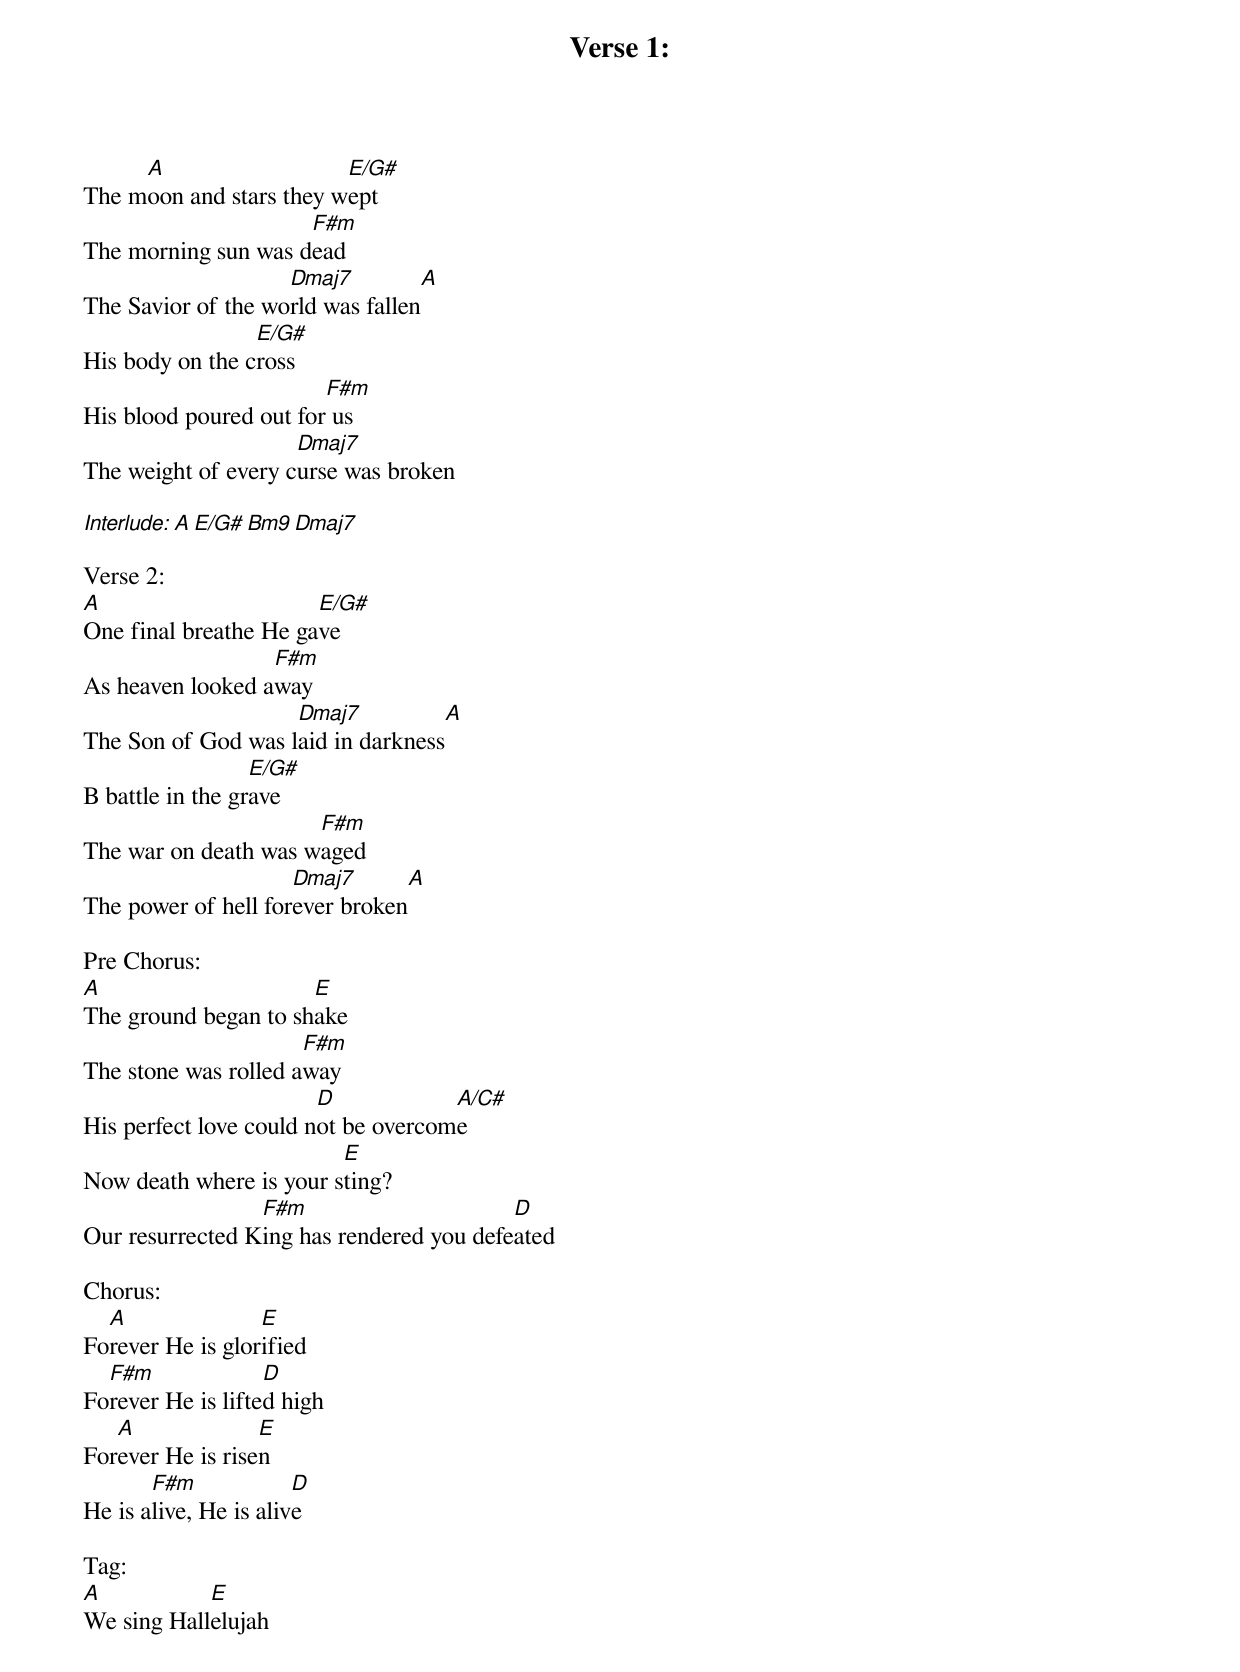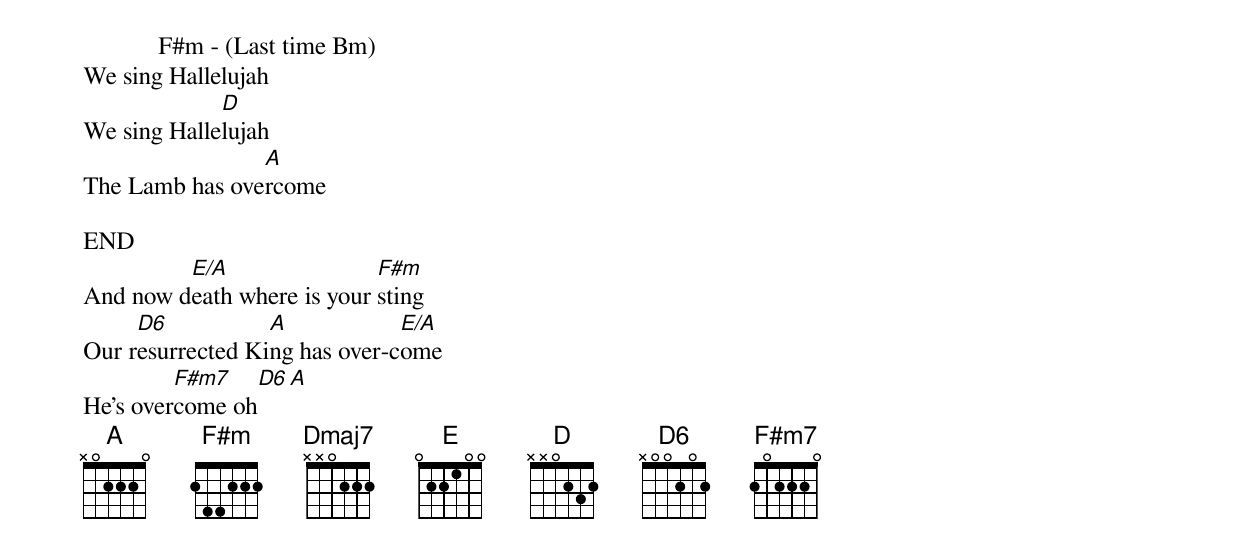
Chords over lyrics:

Verse 1:
     A                   E/G#
The moon and stars they wept
                     F#m
The morning sun was dead
                    Dmaj7             A
The Savior of the world was fallen
                 E/G#
His body on the cross
                        F#m
His blood poured out for us
                     Dmaj7
The weight of every curse was broken

Interlude:  A    E/G#    Bm9  Dmaj7

Verse 2:
A                      E/G#
One final breathe He gave
                  F#m
As heaven looked away
                    Dmaj7           A
The Son of God was laid in darkness
                  E/G#
B battle in the grave
                      F#m
The war on death was waged
                     Dmaj7        A
The power of hell forever broken

Pre Chorus:
A                     E
The ground began to shake
                      F#m
The stone was rolled away
                        D            A/C#
His perfect love could not be overcome
                         E
Now death where is your sting?
                 F#m                      D
Our resurrected King has rendered you defeated

Chorus:
  A               E
Forever He is glorified
  F#m              D
Forever He is lifted high
   A              E
Forever He is risen
       F#m             D
He is alive, He is alive

Tag:
A           E
We sing Hallelujah
            F#m - (Last time Bm)
We sing Hallelujah
             D
We sing Hallelujah
                A
The Lamb has overcome

END
         E/A                F#m
And now death where is your sting
     D6           A            E/A
Our resurrected King has over-come
         F#m7     D6      A
He's overcome oh
